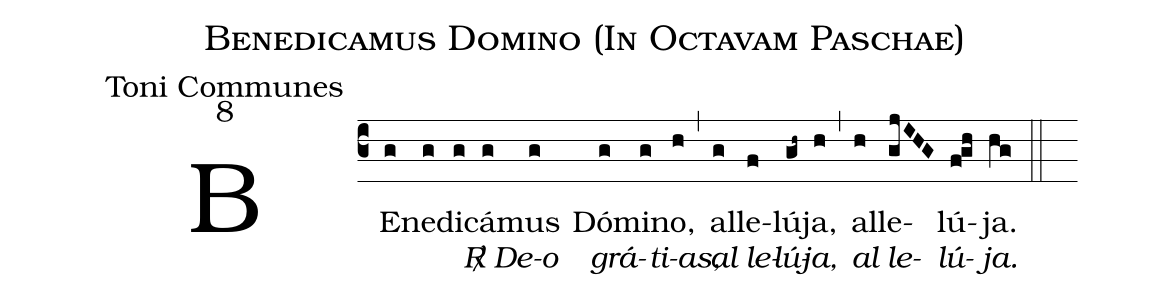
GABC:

name:Benedicamus Domino (In Octavam Paschae);
office-part:Toni Communes;
mode:8;
%%
%Two-line version without using translation text:
%BE(g)ne(g)di(g)cá(g)mus(g) Dó(g)mi(g)no,(h) (,) al(g)le(f)lú(gh~)ja,(h) (,) al(h)le(gjIHG)lú(fgh)ja.(hg)
%<sp>R/</sp> () De(g)o(g)  grá(g)ti(g)as.(h) (,) al(g)le(f)lú(gh~)ja,(h) (,) al(h)le(gjIHG)lú(fgh)ja.(hg)(::)
%%
BE(g)ne(g)di(g)cá[<sp>R/</sp> De-](g)mus[<v>\ \ \ \ \ </v>o](g) Dó[<v>\ \ </v> grá-](g)mi[<v>\ \ \ \ </v>ti-](g)no,[<v>\ \ \ </v>as,](h) (,) al[al](g)le[<v>\ </v>le-](f)lú[lú-](gh~])ja,[ja,](h) (,) al[al](h)le[<v>\ </v>le-](gjIHG)lú[lú-](fgh)ja.[ja.](hg) (::)
